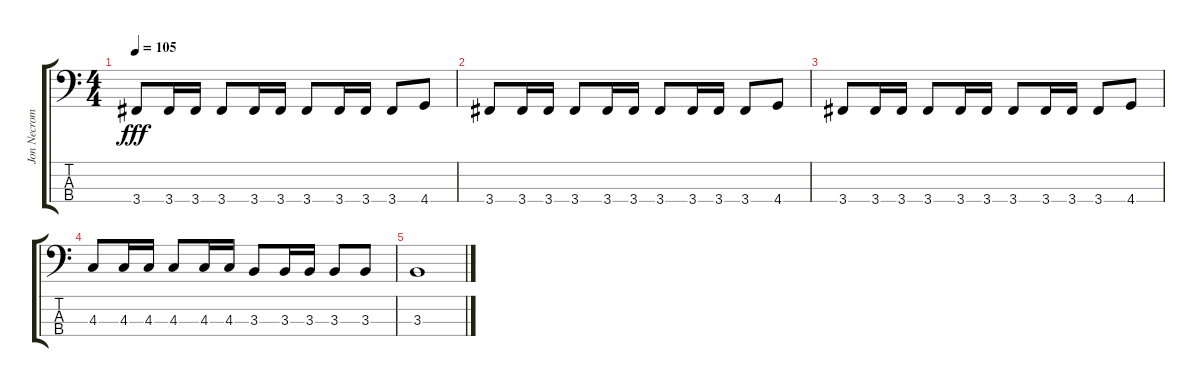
\track ("Jon Necromancer " "Jon Necrom") {solo instrument electricbassfinger}
\staff {score tabs}
\tuning (Gb2 Db2 Ab1 Eb1) {hide}
\ts (4 4)
\tempo 105
\clef f4
\ks c
3.4.8{dy fff} 3.4.16 3.4.16 3.4.8 3.4.16 3.4.16 3.4.8 3.4.16 3.4.16 3.4.8 4.4.8 |
3.4.8 3.4.16 3.4.16 3.4.8 3.4.16 3.4.16 3.4.8 3.4.16 3.4.16 3.4.8 4.4.8 |
3.4.8 3.4.16 3.4.16 3.4.8 3.4.16 3.4.16 3.4.8 3.4.16 3.4.16 3.4.8 4.4.8 |
4.3.8 4.3.16 4.3.16 4.3.8 4.3.16 4.3.16 3.3.8 3.3.16 3.3.16 3.3.8 3.3.8 |
3.3.1
